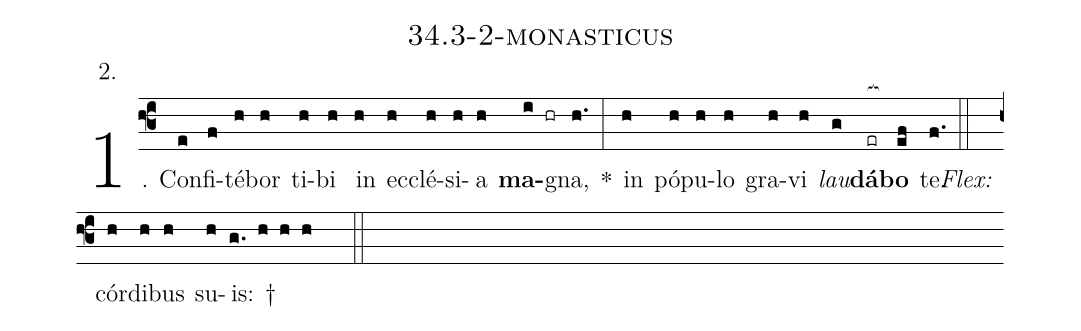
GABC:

name: 34.3-2-monasticus;
annotation: 2.;
%%
(f3)1. Con(e)fi(f)té(h)bor(h) ti(h)bi(h) in(h) ec(h)clé(h)si(h)a(h) <b>ma</b>(i hr)gna,(h.) *(:) in(h) pó(h)pu(h)lo(h) gra(h)vi(h) <i>lau</i>(g)<b>dá</b>(er[ocb:1{])<b>bo</b>(ef[ocb:0}]) te.(f.) (::)
<i>Flex:</i>()  cór(h)di(h)bus(h) su(h)is: †(g. h h h  ::)

%E(h) u(h) o(h) u(g) a(ef) e.(f.) (::)
